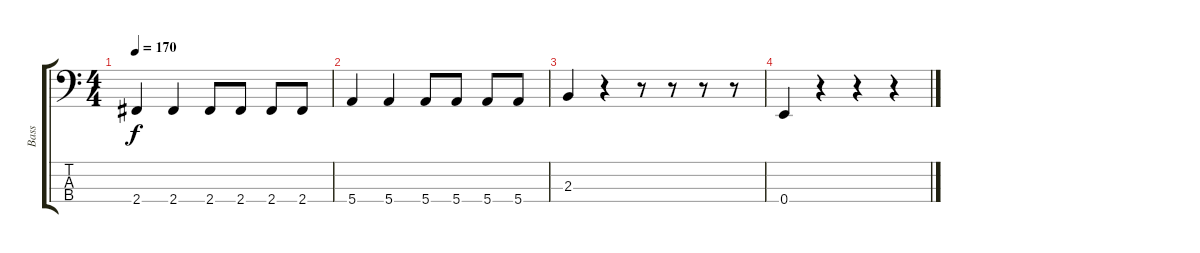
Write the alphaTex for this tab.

\track ("Bass" "Bass") {instrument electricbassfinger}
\staff {score tabs}
\tuning (G2 D2 A1 E1) {hide}
\ts (4 4)
\tempo 170
\clef f4
\ks c
2.4.4{dy f} 2.4.4 2.4.8 2.4.8 2.4.8 2.4.8 |
5.4.4 5.4.4 5.4.8 5.4.8 5.4.8 5.4.8 |
2.3.4 r.4 r.8 r.8 r.8 r.8 |
0.4.4 r.4 r.4 r.4
